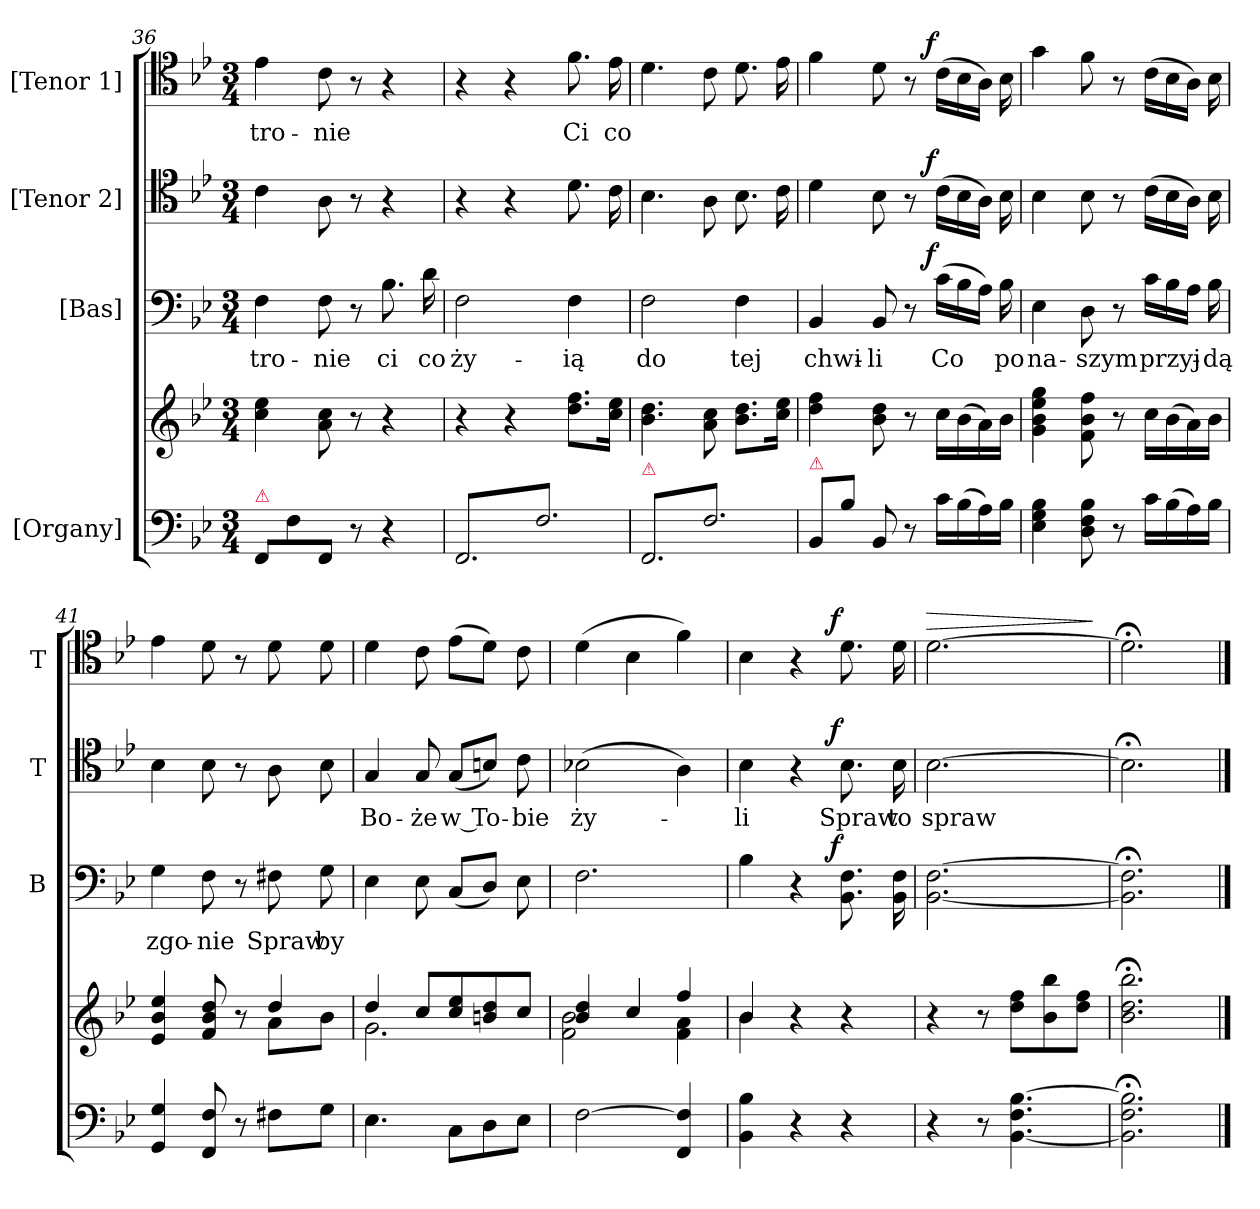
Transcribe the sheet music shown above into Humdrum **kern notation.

**kern	**kern	**kern	**text	**dynam	**kern	**text	**dynam	**kern	**text	**dynam
*part4	*part4	*part3	*part3	*part3	*part2	*part2	*part2	*part1	*part1	*part1
*staff5	*staff4	*staff3	*staff3	*staff3	*staff2	*staff2	*staff2	*staff1	*staff1	*staff1
*I"[Organy]	*	*I"[Bas]	*	*	*I"[Tenor 2]	*	*	*I"[Tenor 1]	*	*
*	*	*I'B	*	*	*I'T	*	*	*I'T	*	*
*clefF4	*clefG2	*clefF4	*	*	*clefC4	*	*	*clefC4	*	*
*k[b-e-]	*k[b-e-]	*k[b-e-]	*	*	*k[b-e-]	*	*	*k[b-e-]	*	*
*B-:	*B-:	*B-:	*	*	*B-:	*	*	*B-:	*	*
*M3/4	*M3/4	*M3/4	*	*	*M3/4	*	*	*M3/4	*	*
=36	=36	=36	=36	=36	=36	=36	=36	=36	=36	=36
!LO:TX:a:color=crimson:t=⚠	!	!	!	!	!	!	!	!	!	!
8FF/L	4cc\ 4ee-\	4F\	tro-	.	4c\	.	.	4e-\	tro-	.
8F\	.	.	.	.	.	.	.	.	.	.
8FF/J	8a\ 8cc\	8F\	-nie	.	8A\	.	.	8c\	-nie	.
8r	8r	8r	.	.	8r	.	.	8r	.	.
4r	4r	8.B-\	ci	.	4r	.	.	4r	.	.
.	.	16d\	co	.	.	.	.	.	.	.
=37	=37	=37	=37	=37	=37	=37	=37	=37	=37	=37
!LO:TX:a:color=crimson:t=⚠	!	!	!	!	!	!	!	!	!	!
*tremolo	*	*	*	*	*	*	*	*	*	*
8FF/L	4r	2F\	ży-	.	4r	.	.	4r	.	.
8F/	.	.	.	.	.	.	.	.	.	.
8FF/	4r	.	.	.	4r	.	.	4r	.	.
8F/	.	.	.	.	.	.	.	.	.	.
8FF/	8.dd\ 8.ff\L	4F\	-ią	.	8.d\	.	.	8.f\	Ci	.
8F/J	.	.	.	.	.	.	.	.	.	.
.	16cc\ 16ee-\Jk	.	.	.	16c\	.	.	16e-\	co	.
=38	=38	=38	=38	=38	=38	=38	=38	=38	=38	=38
!LO:TX:a:color=crimson:t=⚠	!	!	!	!	!	!	!	!	!	!
8FF/L	4.b-\ 4.dd\	2F\	do	.	4.B-\	.	.	4.d\	.	.
8F/	.	.	.	.	.	.	.	.	.	.
8FF/	.	.	.	.	.	.	.	.	.	.
8F/	8a\ 8cc\	.	.	.	8A\	.	.	8c\	.	.
8FF/	8.b-\ 8.dd\L	4F\	tej	.	8.B-\	.	.	8.d\	.	.
8F/J	.	.	.	.	.	.	.	.	.	.
*Xtremolo	*	*	*	*	*	*	*	*	*	*
.	16cc\ 16ee-\Jk	.	.	.	16c\	.	.	16e-\	.	.
=39	=39	=39	=39	=39	=39	=39	=39	=39	=39	=39
!LO:TX:a:color=crimson:t=⚠	!	!	!	!	!	!	!	!	!	!
8BB-/L	4dd\ 4ff\	4BB-/	chwi-	.	4d\	.	.	4f\	.	.
8B-\J	.	.	.	.	.	.	.	.	.	.
8BB-/	8b-\ 8dd\	8BB-/	-li	.	8B-\	.	.	8d\	.	.
8r	8r	8r	.	.	8r	.	.	8r	.	.
!	!	!	!	!LO:DY:b:rj	!	!	!LO:DY:b:rj	!	!	!LO:DY:a:rj
16c\LL	16cc\LL	(16c\LL	Co	f	(16c\LL	.	f	(16c\LL	.	f
(16B-\	(16b-\	16B-\	.	.	16B-\	.	.	16B-\	.	.
16A\)	16a\)	16A\JJ)	.	.	16A\JJ)	.	.	16A\JJ)	.	.
16B-\JJ	16b-\JJ	16B-\	po	.	16B-\	.	.	16B-\	.	.
=40	=40	=40	=40	=40	=40	=40	=40	=40	=40	=40
4E-\ 4G\ 4B-\	4g\ 4b-\ 4ee-\ 4gg\	4E-\	na-	.	4B-\	.	.	4g\	.	.
8D\ 8F\ 8B-\	8f\ 8b-\ 8ff\	8D\	-szym	.	8B-\	.	.	8f\	.	.
8r	8r	8r	.	.	8r	.	.	8r	.	.
16c\LL	16cc\LL	16c\LL	przyj-	.	(16c\LL	.	.	(16c\LL	.	.
(16B-\	(16b-\	16B-\	.	.	16B-\	.	.	16B-\	.	.
16A\)	16a\)	16A\JJ	.	.	16A\JJ)	.	.	16A\JJ)	.	.
16B-\JJ	16b-\JJ	16B-\	-dą	.	16B-\	.	.	16B-\	.	.
=41	=41	=41	=41	=41	=41	=41	=41	=41	=41	=41
*	*^	*	*	*	*	*	*	*	*	*
4GG/ 4G/	4e-/ 4b-/ 4ee-/	2ryy	4G\	zgo-	.	4B-\	.	.	4e-\	.	.
8FF/ 8F/	8f/ 8b-/ 8dd/	.	8F\	-nie	.	8B-\	.	.	8d\	.	.
8r	8r	.	8r	.	.	8r	.	.	8r	.	.
8F#X\L	4dd/	8a\L	8F#X\	Spraw	.	8A\	.	.	8d\	.	.
8G\J	.	8b-\J	8G\	by	.	8B-\	.	.	8d\	.	.
=42	=42	=42	=42	=42	=42	=42	=42	=42	=42	=42	=42
4.E-\	4dd/	2.g\	4E-\	.	.	4G/	Bo-	.	4d\	.	.
.	8cc/L	.	8E-\	.	.	8G/	-że	.	8c\	.	.
8C\L	8cc/ 8ee-/	.	(8C/L	.	.	(8G/L	w To-	.	(8e-\L	.	.
8D\	8bn/ 8dd/	.	8D/J)	.	.	8Bn/J)	.	.	8d\J)	.	.
8E-\J	8cc/J	.	8E-\	.	.	8c\	-bie	.	8c\	.	.
=43	=43	=43	=43	=43	=43	=43	=43	=43	=43	=43	=43
[2F\	4b-/ 4dd/	2f\ 2b-\	2.F\	.	.	(2B-X\	ży-	.	(4d\	.	.
.	4cc/	.	.	.	.	.	.	.	4B-\	.	.
4FF/ 4F]/	4ff/	4f\ 4a\	.	.	.	4A\)	.	.	4f\)	.	.
=44	=44	=44	=44	=44	=44	=44	=44	=44	=44	=44	=44
4BB-\ 4B-\	4b-/	4b-\	4B-\	.	.	4B-\	-li	.	4B-\	.	.
4r	4r	4ryy	4r	.	.	4r	.	.	4r	.	.
!	!	!	!	!	!LO:DY:b:rj	!	!	!LO:DY:b:rj	!	!	!LO:DY:a:rj
4r	4r	4ryy	8.BB-\ 8.F\	.	f	8.B-\	Spraw	f	8.d\	.	f
.	.	.	16BB-\ 16F\	.	.	16B-\	to	.	16d\	.	.
*	*v	*v	*	*	*	*	*	*	*	*	*
=45	=45	=45	=45	=45	=45	=45	=45	=45	=45	=45
!	!	!	!	!	!	!	!	!	!	!LO:HP:a
4r	4r	[2.BB-\ [2.F\	.	.	[2.B-\	spraw	.	[2.d\	.	>
8r	8r	.	.	.	.	.	.	.	.	.
[4.BB-\ 4.F\ [4.B-\	8dd\ 8ff\L	.	.	.	.	.	.	.	.	.
.	8b-\ 8bb-\	.	.	.	.	.	.	.	.	.
.	8dd\ 8ff\J	.	.	.	.	.	.	.	.	.
.	.	.	.	.	.	.	.	.	.	]
=46	=46	=46	=46	=46	=46	=46	=46	=46	=46	=46
2.BB-];<\ 2.F;<\ 2.B-];<\	2.b-;<\ 2.dd;<\ 2.bb-;<\	2.BB-];<\ 2.F];<\	.	.	2.B-;<\]	.	.	2.d;<\]	.	.
==	==	==	==	==	==	==	==	==	==	==
*-	*-	*-	*-	*-	*-	*-	*-	*-	*-	*-
